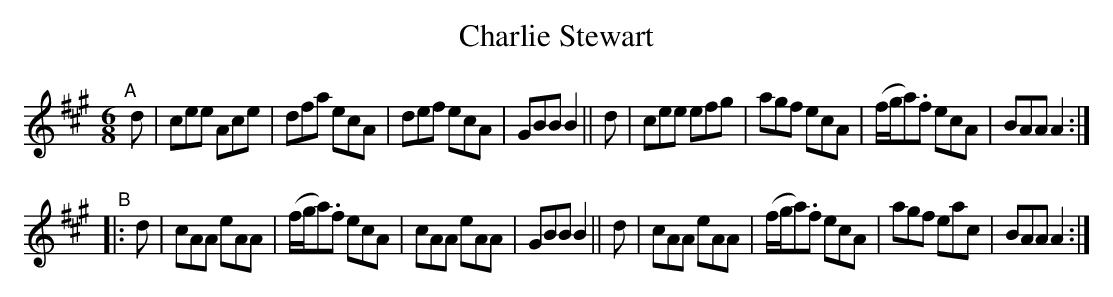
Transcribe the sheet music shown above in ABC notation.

X:1
T: Charlie Stewart
M: 6/8
L: 1/8
K: A
"^A"\
[|]d | cee Ace | dfa ecA | def ecA | GBB B2 \
|| d | cee efg | agf ecA | (f/g/a).f ecA | BAA A2 :|
"^B"\
|: d | cAA eAA | (f/g/a).f ecA | cAA eAA | GBB B2 \
|| d | cAA eAA | (f/g/a).f ecA | agf eac | BAA A2 :|
